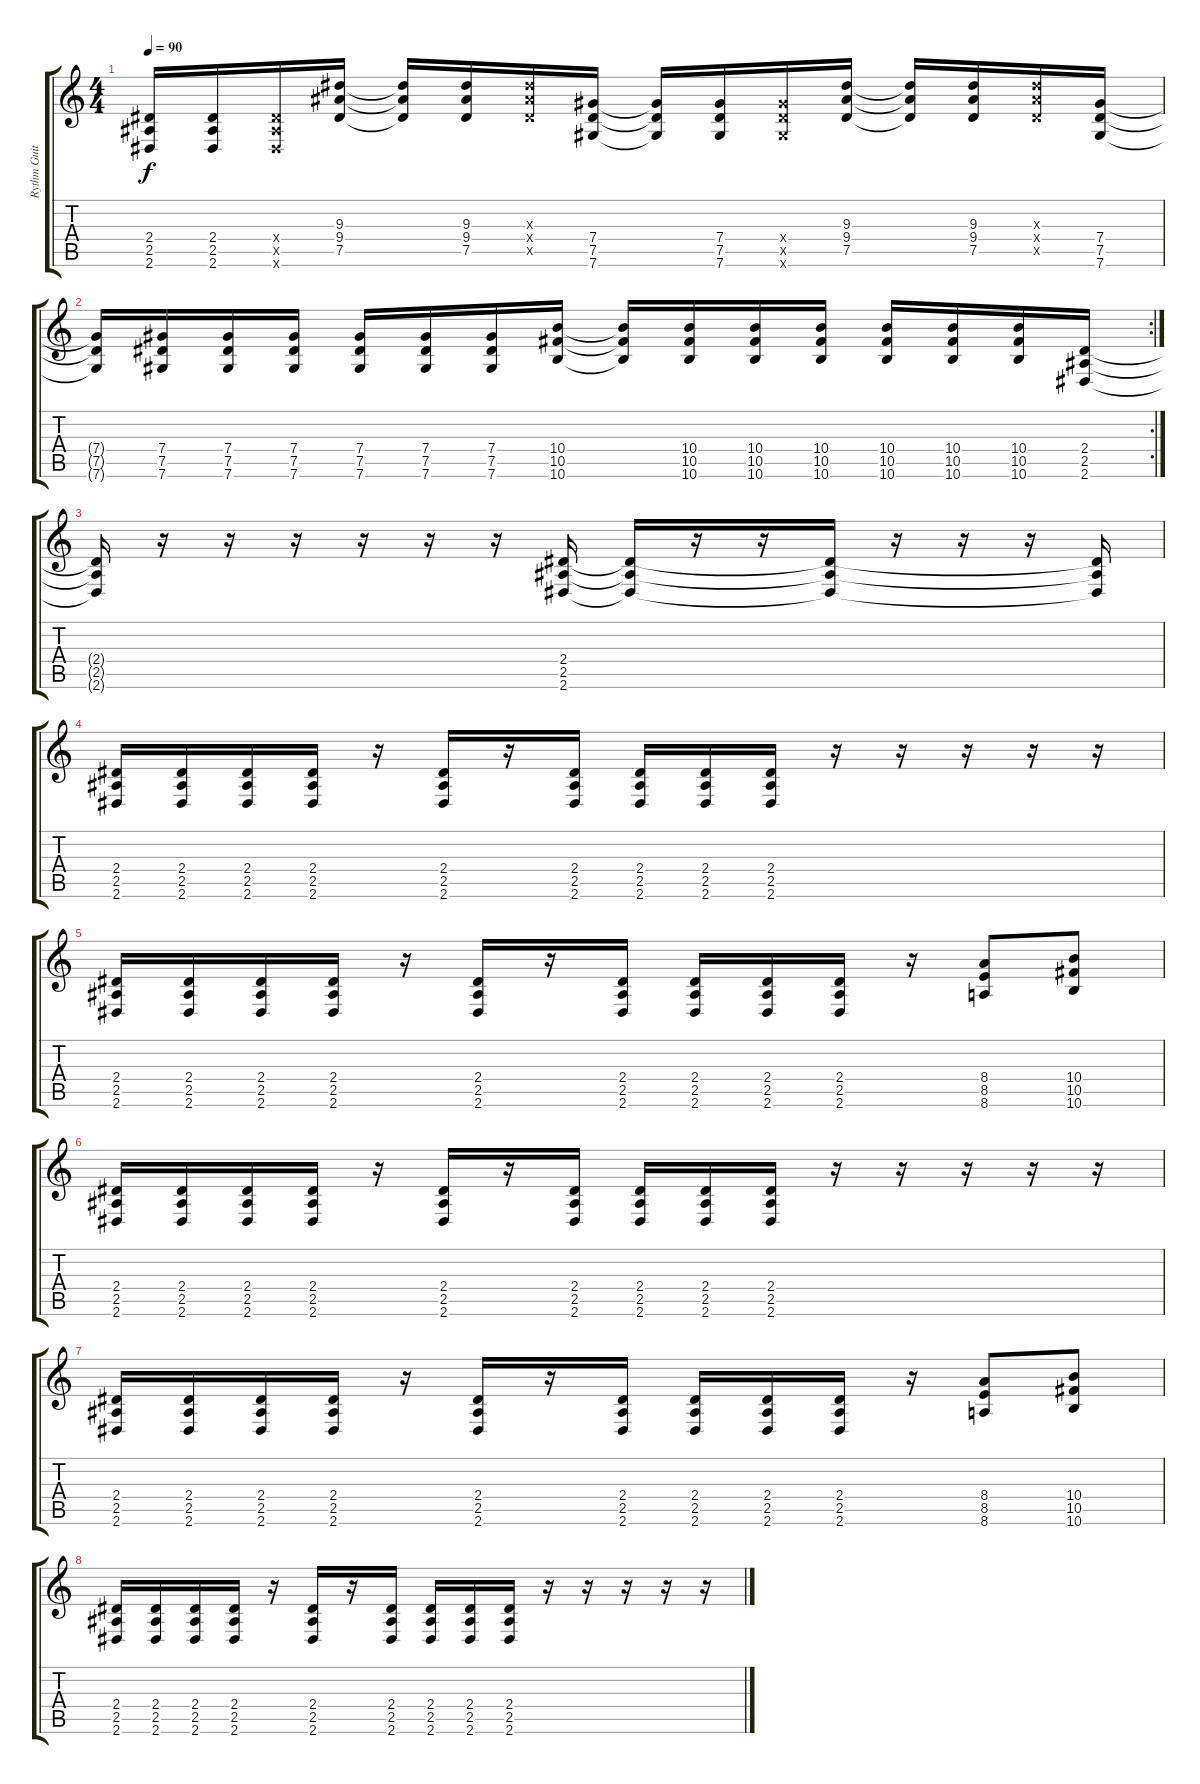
\track ("Rythm Guitar 1 (right)" "Rythm Guit") {instrument distortionguitar}
\staff {score tabs}
\tuning (Eb4 Bb3 Gb3 Db3 Ab2 Db2) {hide}
\ts (4 4)
\tempo 90
\clef g2
\ks c
(2.4{t} 2.5{t} 2.6{t}).16{dy f} (2.4 2.5 2.6).16 (2.4{x} 2.5{x} 2.6{x}).16 (9.3 9.4 7.5).16 (9.3{t} 9.4{t} 7.5{t}).16 (9.3 9.4 7.5).16 (9.3{x} 9.4{x} 7.5{x}).16 (7.4 7.5 7.6).16 (7.4{t} 7.5{t} 7.6{t}).16 (7.4 7.5 7.6).16 (7.4{x} 7.5{x} 7.6{x}).16 (9.3 9.4 7.5).16 (9.3{t} 9.4{t} 7.5{t}).16 (9.3 9.4 7.5).16 (9.3{x} 9.4{x} 7.5{x}).16 (7.4 7.5 7.6).16 |
\rc 2
(7.4{t} 7.5{t} 7.6{t}).16 (7.4 7.5 7.6).16 (7.4 7.5 7.6).16 (7.4 7.5 7.6).16 (7.4 7.5 7.6).16 (7.4 7.5 7.6).16 (7.4 7.5 7.6).16 (10.4 10.5 10.6).16 (10.4{t} 10.5{t} 10.6{t}).16 (10.4 10.5 10.6).16 (10.4 10.5 10.6).16 (10.4 10.5 10.6).16 (10.4 10.5 10.6).16 (10.4 10.5 10.6).16 (10.4 10.5 10.6).16 (2.4 2.5 2.6).16 |
(2.4{t} 2.5{t} 2.6{t}).16 r.16 r.16 r.16 r.16 r.16 r.16 (2.4 2.5 2.6).16 (2.4{t} 2.5{t} 2.6{t}).16 r.16 r.16 (2.4{t} 2.5{t} 2.6{t}).16 r.16 r.16 r.16 (2.4{t} 2.5{t} 2.6{t}).16 |
(2.4 2.5 2.6).16 (2.4 2.5 2.6).16 (2.4 2.5 2.6).16 (2.4 2.5 2.6).16 r.16 (2.4 2.5 2.6).16 r.16 (2.4 2.5 2.6).16 (2.4 2.5 2.6).16 (2.4 2.5 2.6).16 (2.4 2.5 2.6).16 r.16 r.16 r.16 r.16 r.16 |
(2.4 2.5 2.6).16 (2.4 2.5 2.6).16 (2.4 2.5 2.6).16 (2.4 2.5 2.6).16 r.16 (2.4 2.5 2.6).16 r.16 (2.4 2.5 2.6).16 (2.4 2.5 2.6).16 (2.4 2.5 2.6).16 (2.4 2.5 2.6).16 r.16 (8.4 8.5 8.6).8 (10.4 10.5 10.6).8 |
(2.4 2.5 2.6).16 (2.4 2.5 2.6).16 (2.4 2.5 2.6).16 (2.4 2.5 2.6).16 r.16 (2.4 2.5 2.6).16 r.16 (2.4 2.5 2.6).16 (2.4 2.5 2.6).16 (2.4 2.5 2.6).16 (2.4 2.5 2.6).16 r.16 r.16 r.16 r.16 r.16 |
(2.4 2.5 2.6).16 (2.4 2.5 2.6).16 (2.4 2.5 2.6).16 (2.4 2.5 2.6).16 r.16 (2.4 2.5 2.6).16 r.16 (2.4 2.5 2.6).16 (2.4 2.5 2.6).16 (2.4 2.5 2.6).16 (2.4 2.5 2.6).16 r.16 (8.4 8.5 8.6).8 (10.4 10.5 10.6).8 |
(2.4 2.5 2.6).16 (2.4 2.5 2.6).16 (2.4 2.5 2.6).16 (2.4 2.5 2.6).16 r.16 (2.4 2.5 2.6).16 r.16 (2.4 2.5 2.6).16 (2.4 2.5 2.6).16 (2.4 2.5 2.6).16 (2.4 2.5 2.6).16 r.16 r.16 r.16 r.16 r.16
